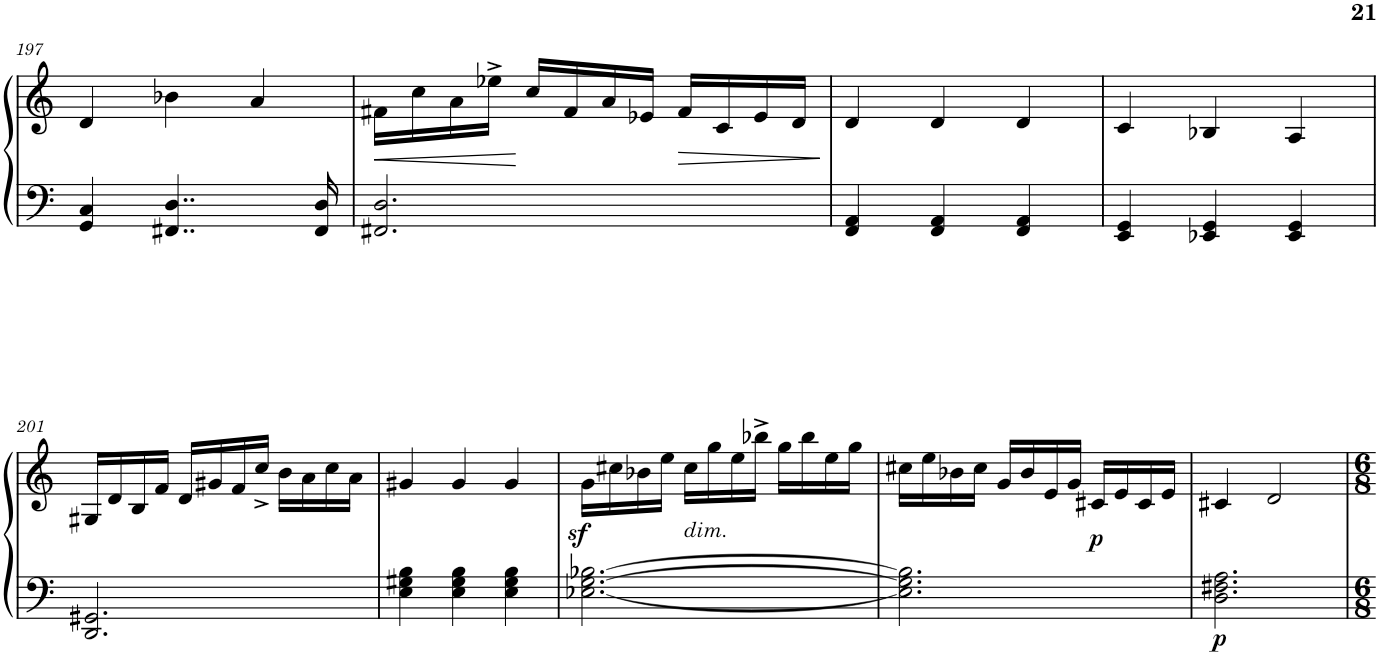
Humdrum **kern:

**kern	**kern	**dynam
*part1	*part1	*part1
*staff2	*staff1	*staff1/2
*I"Piano	*	*
*I'Pno.	*	*
!!LO:PB:g=z
*clefF4	*clefG2	*
*k[]	*k[]	*
*M3/4	*M3/4	*
=197	=197	=197
4GG/ 4C/	4d/	.
4..FF#X/ 4..D/	4b-X\	.
.	4a/	.
16FF#/ 16D/	.	.
=198	=198	=198
!	!	!LO:HP:b
2.FF#X/ 2.D/	16f#X\LL	<
.	16cc\	.
.	16a\	.
.	16ee-X^\JJ	.
.	16cc/LL	[
.	16f#/	.
.	16a/	.
.	16e-X/JJ	.
!	!	!LO:HP:b
.	16f#/LL	>
.	16c/	.
.	16e-/	.
.	16d/JJ	.
.	.	]
=199	=199	=199
4FF/ 4AA/	4d/	.
4FF/ 4AA/	4d/	.
4FF/ 4AA/	4d/	.
=200	=200	=200
4EE/ 4GG/	4c/	.
4EE-X/ 4GG/	4B-X/	.
4EE-/ 4GG/	4A/	.
!!LO:LB:g=z
=201	=201	=201
2.DD/ 2.GG#X/	16G#X/LL	.
.	16d/	.
.	16B/	.
.	16f/JJ	.
.	16d/LL	.
.	16g#X/	.
.	16f/	.
.	16cc^/JJ	.
.	16b\LL	.
.	16a\	.
.	16cc\	.
.	16a\JJ	.
=202	=202	=202
4E\ 4G#X\ 4B\	4g#X/	.
4E\ 4G#\ 4B\	4g#/	.
4E\ 4G#\ 4B\	4g#/	.
=203	=203	=203
[2.E-X\ [2.G\ [2.B-X\	16gz<\LL	.
.	16cc#X\	.
.	16b-X\	.
.	16ee\JJ	.
!	!LO:TX:b:i:t=dim.	!
.	16cc#\LL	.
.	16gg\	.
.	16ee\	.
.	16bb-X^\JJ	.
.	16gg\LL	.
.	16bb-\	.
.	16ee\	.
.	16gg\JJ	.
=204	=204	=204
2.E-\] 2.G\] 2.B-\]	16cc#X\LL	.
.	16ee\	.
.	16b-X\	.
.	16cc#\JJ	.
.	16g/LL	.
.	16b-/	.
.	16e/	.
.	16g/JJ	.
!	!	!LO:DY:b
.	16c#X/LL	p
.	16e/	.
.	16c#/	.
.	16e/JJ	.
=205	=205	=205
!	!	!LO:DY:b=2
2.D\ 2.F#X\ 2.A\	4c#X/	p
.	2d/	.
=	=	=
*-	*-	*-
